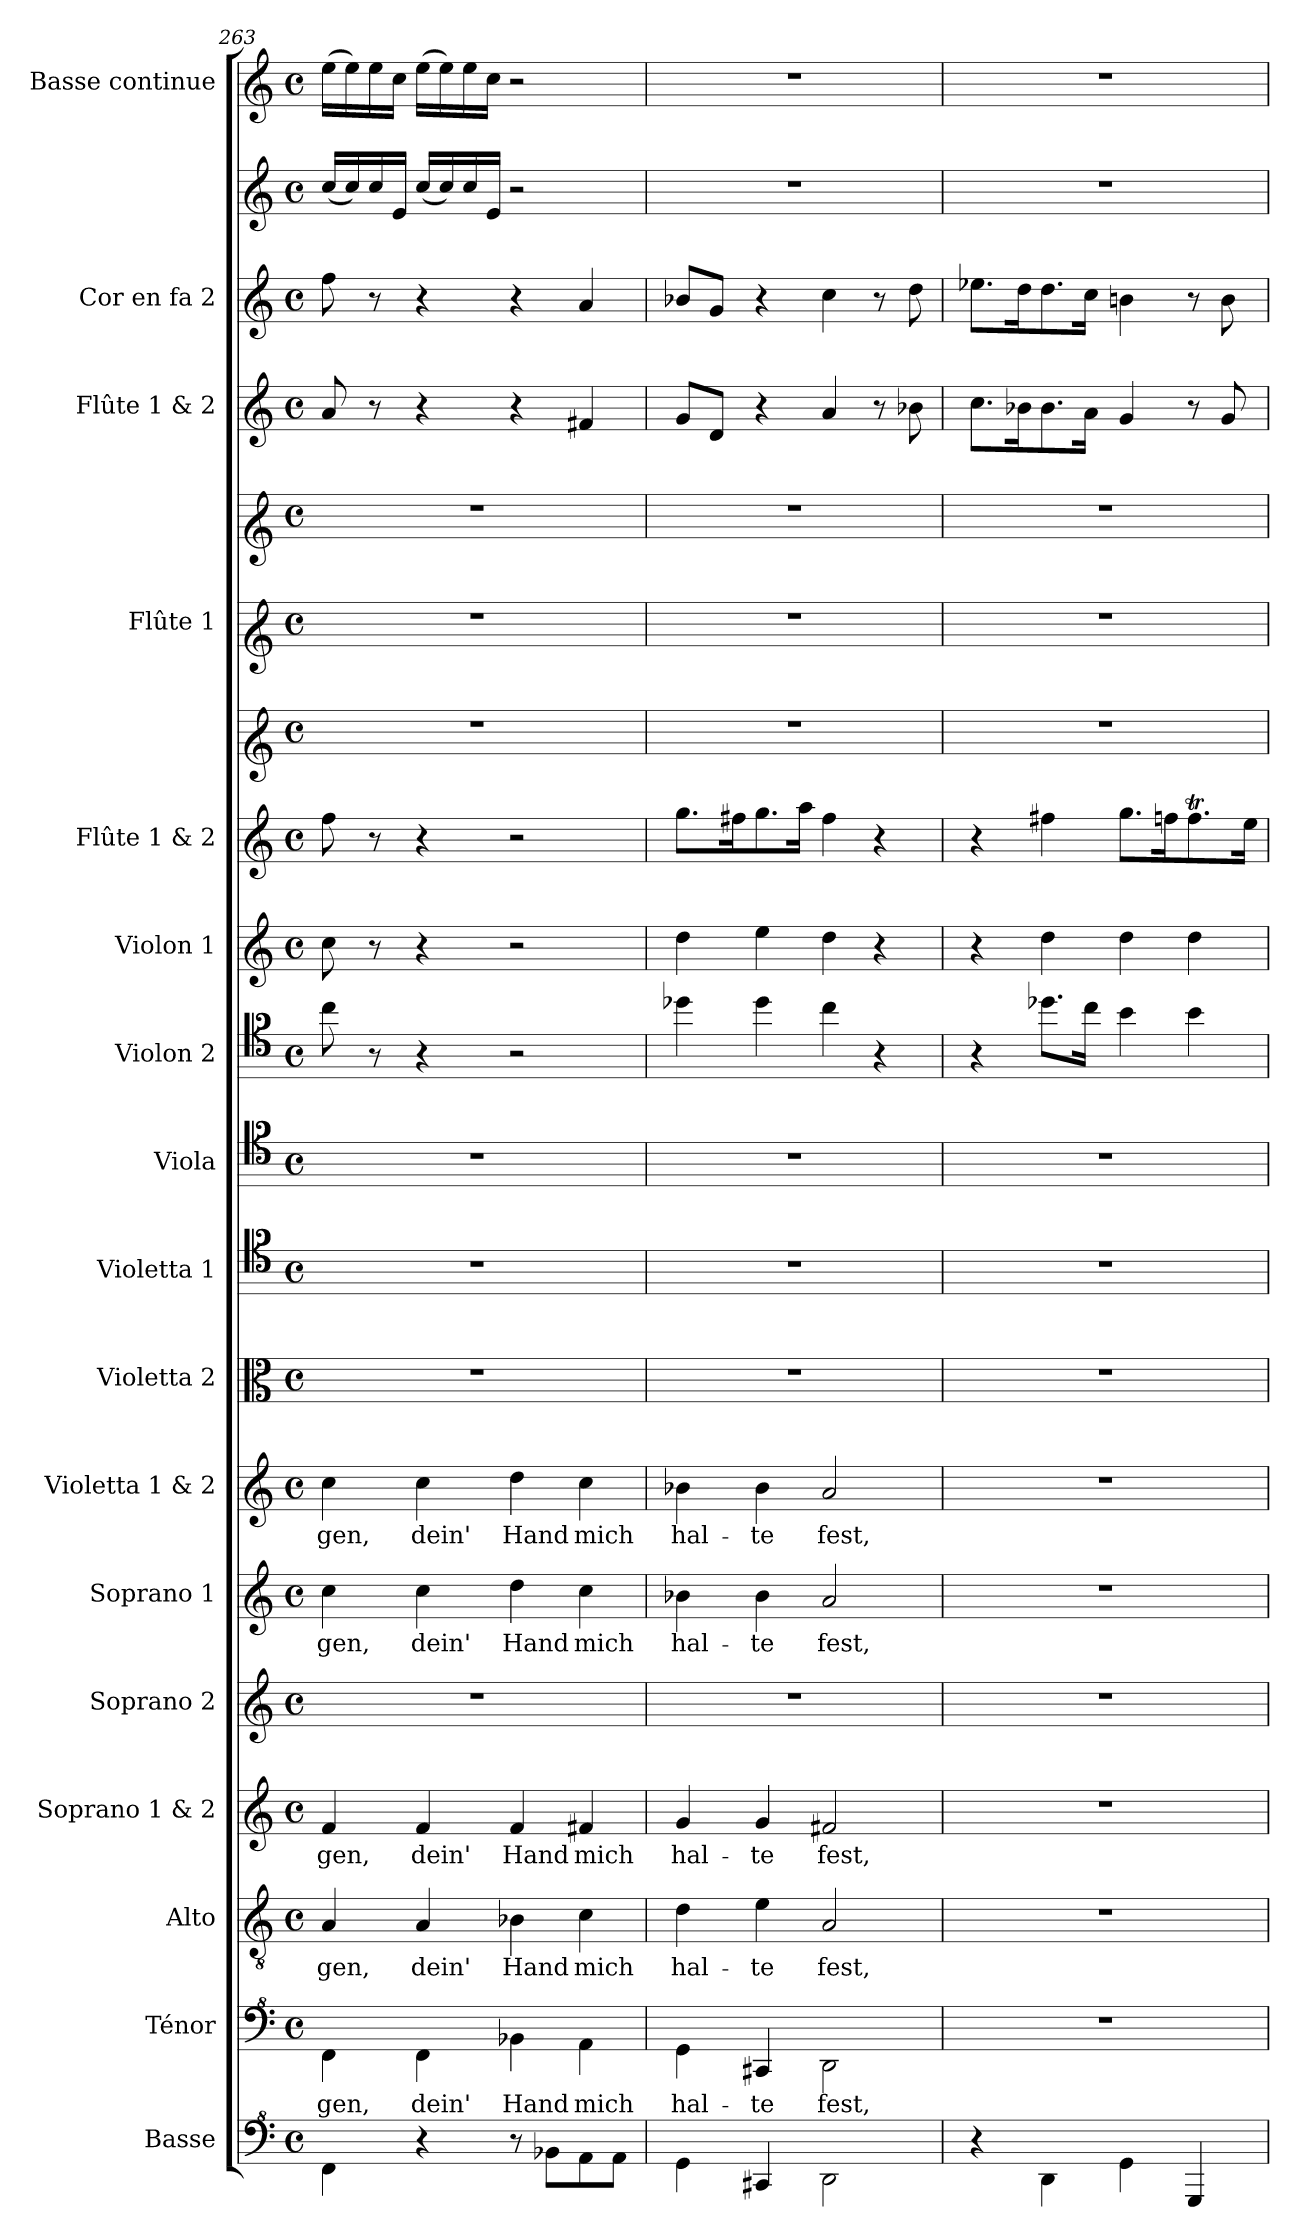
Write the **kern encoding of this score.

**kern	**kern	**text	**kern	**text	**kern	**text	**kern	**kern	**text	**kern	**text	**kern	**kern	**kern	**kern	**kern	**kern	**kern	**kern	**kern	**kern	**kern	**kern	**kern
*part17	*part16	*part16	*part15	*part15	*part14	*part14	*part13	*part12	*part12	*part11	*part11	*part10	*part9	*part8	*part7	*part6	*part5	*part5	*part4	*part4	*part3	*part2	*part2	*part1
*staff20	*staff19	*staff19	*staff18	*staff18	*staff17	*staff17	*staff16	*staff15	*staff15	*staff14	*staff14	*staff13	*staff12	*staff11	*staff10	*staff9	*staff8	*staff7	*staff6	*staff5	*staff4	*staff3	*staff2	*staff1
*I"Basse	*I"Ténor	*	*I"Alto	*	*I"Soprano 1 & 2	*	*I"Soprano 2	*I"Soprano 1	*	*I"Violetta 1 & 2	*	*I"Violetta 2	*I"Violetta 1	*I"Viola	*I"Violon 2	*I"Violon 1	*I"Flûte 1 & 2	*	*I"Flûte 1	*	*I"Flûte 1 & 2	*I"Cor en fa 2	*	*I"Basse continue
*I'Bas	*I'T	*	*I'A	*	*	*	*I'S 2	*I'S 1	*	*	*	*I'Vta 2	*I'Vta 1	*I'Vla	*I'Vln 2	*I'Vln 1	*I'Vln 1	*	*I'Fl 1	*	*	*I'Cor 2	*	*I'BC
*clefF^4	*clefF^4	*	*clefGv2	*	*clefG2	*	*clefG2	*clefG2	*	*clefG2	*	*clefC3	*clefC5	*clefC5	*clefC5	*clefG2	*clefG2	*clefG1	*clefG1	*clefG1	*clefG2	*clefG2	*clefG2	*clefG2
*ITrd7c12	*	*	*	*	*	*	*	*	*	*	*	*	*	*	*	*	*	*	*	*	*	*	*ITrd4c7	*ITrd4c7
*k[]	*k[]	*	*k[]	*	*k[]	*	*k[]	*k[]	*	*k[]	*	*k[]	*k[]	*k[]	*k[]	*k[]	*k[]	*k[]	*k[]	*k[]	*k[]	*k[]	*k[b-]	*k[b-]
*C:	*C:	*	*C:	*	*C:	*	*C:	*C:	*	*C:	*	*C:	*C:	*C:	*C:	*C:	*C:	*C:	*C:	*C:	*C:	*C:	*F:	*F:
*M4/4	*M4/4	*	*M4/4	*	*M4/4	*	*M4/4	*M4/4	*	*M4/4	*	*M4/4	*M4/4	*M4/4	*M4/4	*M4/4	*M4/4	*M4/4	*M4/4	*M4/4	*M4/4	*M4/4	*M4/4	*M4/4
*met(c)	*met(c)	*	*met(c)	*	*met(c)	*	*met(c)	*met(c)	*	*met(c)	*	*met(c)	*met(c)	*met(c)	*met(c)	*met(c)	*met(c)	*met(c)	*met(c)	*met(c)	*met(c)	*met(c)	*met(c)	*met(c)
=263	=263	=263	=263	=263	=263	=263	=263	=263	=263	=263	=263	=263	=263	=263	=263	=263	=263	=263	=263	=263	=263	=263	=263	=263
4FF\	4F\	-gen,	4A/	-gen,	4f/	-gen,	1r	4cc\	-gen,	4cc\	-gen,	1r	1r	1r	8a!\	8cc!\	8ff\	1r	1r	1r	8a/	8ff\	(<16f/LL	(>16a\LL
.	.	.	.	.	.	.	.	.	.	.	.	.	.	.	.	.	.	.	.	.	.	.	16f/)	16a\)
.	.	.	.	.	.	.	.	.	.	.	.	.	.	.	8r	8r	8r	.	.	.	8r	8r	16f/	16a\
.	.	.	.	.	.	.	.	.	.	.	.	.	.	.	.	.	.	.	.	.	.	.	16A/JJ	16f\JJ
4r	4F\	dein'	4A/	dein'	4f/	dein'	.	4cc\	dein'	4cc\	dein'	.	.	.	4r	4r	4r	.	.	.	4r	4r	(<16f/LL	(>16a\LL
.	.	.	.	.	.	.	.	.	.	.	.	.	.	.	.	.	.	.	.	.	.	.	16f/)	16a\)
.	.	.	.	.	.	.	.	.	.	.	.	.	.	.	.	.	.	.	.	.	.	.	16f/	16a\
.	.	.	.	.	.	.	.	.	.	.	.	.	.	.	.	.	.	.	.	.	.	.	16A/JJ	16f\JJ
8r	4B-\	Hand	4B-\	Hand	4f/	Hand	.	4dd\	Hand	4dd\	Hand	.	.	.	2r	2r	2r	.	.	.	4r	4r	2r	2r
8BB-\L	.	.	.	.	.	.	.	.	.	.	.	.	.	.	.	.	.	.	.	.	.	.	.	.
8AA\	4A\	mich	4c\	mich	4f#X/	mich	.	4cc\	mich	4cc\	mich	.	.	.	.	.	.	.	.	.	4f#X/	4a/	.	.
8AA\J	.	.	.	.	.	.	.	.	.	.	.	.	.	.	.	.	.	.	.	.	.	.	.	.
=264	=264	=264	=264	=264	=264	=264	=264	=264	=264	=264	=264	=264	=264	=264	=264	=264	=264	=264	=264	=264	=264	=264	=264	=264
4GG\	4G\	hal-	4d\	hal-	4g/	hal-	1r	4b-\	hal-	4b-\	hal-	1r	1r	1r	4b-\	4dd\	8.gg\L	1r	1r	1r	8g/L	8b-/L	1r	1r
.	.	.	.	.	.	.	.	.	.	.	.	.	.	.	.	.	.	.	.	.	8d/J	8g/J	.	.
.	.	.	.	.	.	.	.	.	.	.	.	.	.	.	.	.	16ff#X\k	.	.	.	.	.	.	.
4CC#X/	4C#X/	-te	4e\	-te	4g/	-te	.	4b-\	-te	4b-\	-te	.	.	.	4b-\	4ee\	8.gg\	.	.	.	4r	4r	.	.
.	.	.	.	.	.	.	.	.	.	.	.	.	.	.	.	.	16aa\Jk	.	.	.	.	.	.	.
2DD\	2D\	fest,	2A/	fest,	2f#X/	fest,	.	2a/	fest,	2a/	fest,	.	.	.	4a\	4dd\	4ff#\	.	.	.	4a/	4cc\	.	.
.	.	.	.	.	.	.	.	.	.	.	.	.	.	.	4r	4r	4r	.	.	.	8r	8r	.	.
.	.	.	.	.	.	.	.	.	.	.	.	.	.	.	.	.	.	.	.	.	8b-\	8dd\	.	.
=265	=265	=265	=265	=265	=265	=265	=265	=265	=265	=265	=265	=265	=265	=265	=265	=265	=265	=265	=265	=265	=265	=265	=265	=265
4r	1r	.	1r	.	1r	.	1r	1r	.	1r	.	1r	1r	1r	4r	4r	4r	1r	1r	1r	8.cc\L	8.ee-X\L	1r	1r
.	.	.	.	.	.	.	.	.	.	.	.	.	.	.	.	.	.	.	.	.	16b-\k	16dd\k	.	.
4DD\	.	.	.	.	.	.	.	.	.	.	.	.	.	.	8.b-\L	4dd\	4ff#X\	.	.	.	8.b-\	8.dd\	.	.
.	.	.	.	.	.	.	.	.	.	.	.	.	.	.	16a\Jk	.	.	.	.	.	16a\Jk	16cc\Jk	.	.
4GG\	.	.	.	.	.	.	.	.	.	.	.	.	.	.	4g\	4dd\	8.gg\L	.	.	.	4g/	4bn\	.	.
.	.	.	.	.	.	.	.	.	.	.	.	.	.	.	.	.	16ffn\k	.	.	.	.	.	.	.
4GGG/	.	.	.	.	.	.	.	.	.	.	.	.	.	.	4g\	4dd\	8.ffT\	.	.	.	8r	8r	.	.
.	.	.	.	.	.	.	.	.	.	.	.	.	.	.	.	.	.	.	.	.	8g/	8b\	.	.
.	.	.	.	.	.	.	.	.	.	.	.	.	.	.	.	.	16ee\Jk	.	.	.	.	.	.	.
=	=	=	=	=	=	=	=	=	=	=	=	=	=	=	=	=	=	=	=	=	=	=	=	=
*-	*-	*-	*-	*-	*-	*-	*-	*-	*-	*-	*-	*-	*-	*-	*-	*-	*-	*-	*-	*-	*-	*-	*-	*-
